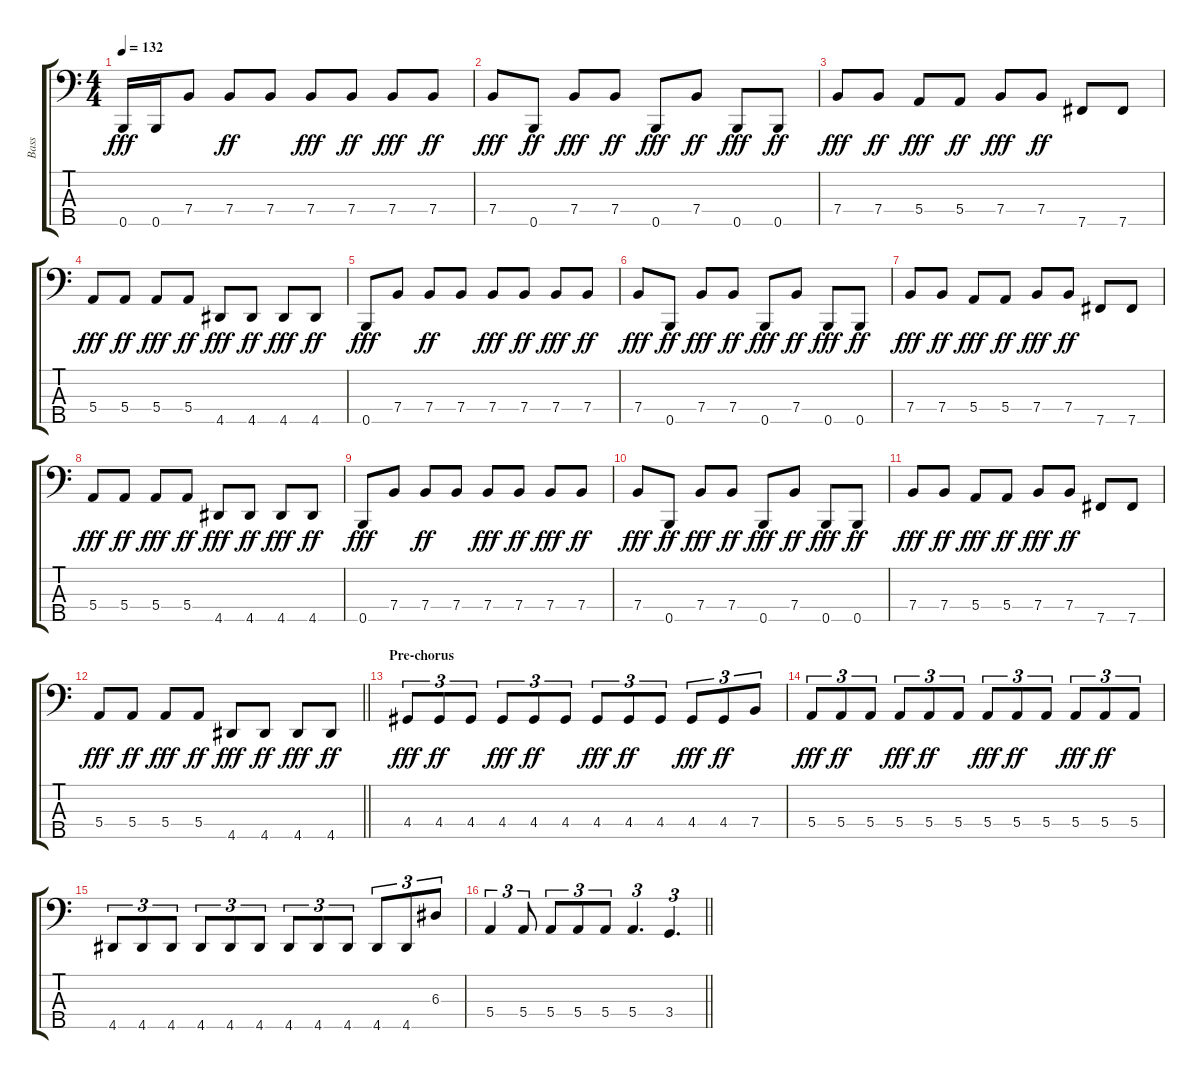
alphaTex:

\track ("Bass" "Bass") {instrument electricbasspick}
\staff {score tabs}
\tuning (G2 D2 A1 E1 B0) {hide}
\ts (4 4)
\tempo 132
\clef f4
\ks c
0.5.16{dy fff} 0.5.16 7.4.8 7.4.8{dy ff} 7.4.8 7.4.8{dy fff} 7.4.8{dy ff} 7.4.8{dy fff} 7.4.8{dy ff} |
7.4.8{dy fff} 0.5.8{dy ff} 7.4.8{dy fff} 7.4.8{dy ff} 0.5.8{dy fff} 7.4.8{dy ff} 0.5.8{dy fff} 0.5.8{dy ff} |
7.4.8{dy fff} 7.4.8{dy ff} 5.4.8{dy fff} 5.4.8{dy ff} 7.4.8{dy fff} 7.4.8{dy ff} 7.5.8 7.5.8 |
5.4.8{dy fff} 5.4.8{dy ff} 5.4.8{dy fff} 5.4.8{dy ff} 4.5.8{dy fff} 4.5.8{dy ff} 4.5.8{dy fff} 4.5.8{dy ff} |
0.5.8{dy fff} 7.4.8 7.4.8{dy ff} 7.4.8 7.4.8{dy fff} 7.4.8{dy ff} 7.4.8{dy fff} 7.4.8{dy ff} |
7.4.8{dy fff} 0.5.8{dy ff} 7.4.8{dy fff} 7.4.8{dy ff} 0.5.8{dy fff} 7.4.8{dy ff} 0.5.8{dy fff} 0.5.8{dy ff} |
7.4.8{dy fff} 7.4.8{dy ff} 5.4.8{dy fff} 5.4.8{dy ff} 7.4.8{dy fff} 7.4.8{dy ff} 7.5.8 7.5.8 |
5.4.8{dy fff} 5.4.8{dy ff} 5.4.8{dy fff} 5.4.8{dy ff} 4.5.8{dy fff} 4.5.8{dy ff} 4.5.8{dy fff} 4.5.8{dy ff} |
0.5.8{dy fff} 7.4.8 7.4.8{dy ff} 7.4.8 7.4.8{dy fff} 7.4.8{dy ff} 7.4.8{dy fff} 7.4.8{dy ff} |
7.4.8{dy fff} 0.5.8{dy ff} 7.4.8{dy fff} 7.4.8{dy ff} 0.5.8{dy fff} 7.4.8{dy ff} 0.5.8{dy fff} 0.5.8{dy ff} |
7.4.8{dy fff} 7.4.8{dy ff} 5.4.8{dy fff} 5.4.8{dy ff} 7.4.8{dy fff} 7.4.8{dy ff} 7.5.8 7.5.8 |
\barLineRight lightlight
5.4.8{dy fff} 5.4.8{dy ff} 5.4.8{dy fff} 5.4.8{dy ff} 4.5.8{dy fff} 4.5.8{dy ff} 4.5.8{dy fff} 4.5.8{dy ff} |
\section ("" "Pre-chorus")
4.4.8{tu (3 2) dy fff} 4.4.8{tu (3 2) dy ff} 4.4.8{tu (3 2)} 4.4.8{tu (3 2) dy fff} 4.4.8{tu (3 2) dy ff} 4.4.8{tu (3 2)} 4.4.8{tu (3 2) dy fff} 4.4.8{tu (3 2) dy ff} 4.4.8{tu (3 2)} 4.4.8{tu (3 2) dy fff} 4.4.8{tu (3 2) dy ff} 7.4.8{tu (3 2)} |
5.4.8{tu (3 2) dy fff} 5.4.8{tu (3 2) dy ff} 5.4.8{tu (3 2)} 5.4.8{tu (3 2) dy fff} 5.4.8{tu (3 2) dy ff} 5.4.8{tu (3 2)} 5.4.8{tu (3 2) dy fff} 5.4.8{tu (3 2) dy ff} 5.4.8{tu (3 2)} 5.4.8{tu (3 2) dy fff} 5.4.8{tu (3 2) dy ff} 5.4.8{tu (3 2)} |
4.5.8{tu (3 2)} 4.5.8{tu (3 2)} 4.5.8{tu (3 2)} 4.5.8{tu (3 2)} 4.5.8{tu (3 2)} 4.5.8{tu (3 2)} 4.5.8{tu (3 2)} 4.5.8{tu (3 2)} 4.5.8{tu (3 2)} 4.5.8{tu (3 2)} 4.5.8{tu (3 2)} 6.3.8{tu (3 2)} |
\barLineRight lightlight
5.4.4{tu (3 2)} 5.4.8{tu (3 2)} 5.4.8{tu (3 2)} 5.4.8{tu (3 2)} 5.4.8{tu (3 2)} 5.4.4{d tu (3 2)} 3.4.4{d tu (3 2)}
